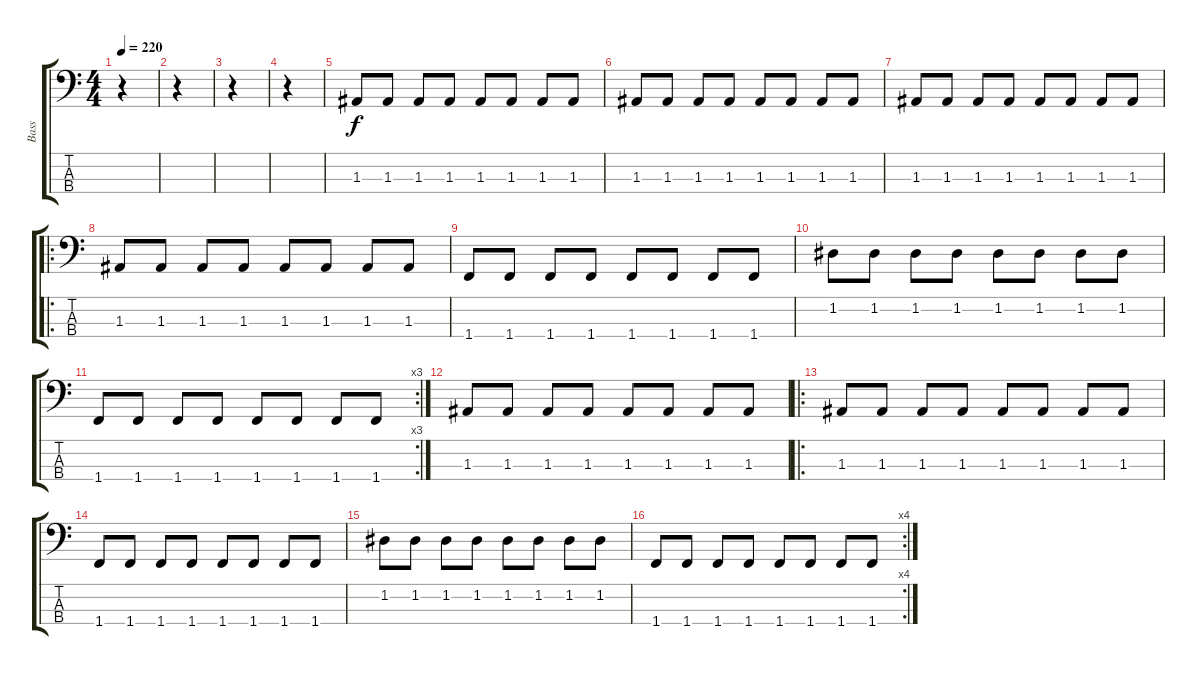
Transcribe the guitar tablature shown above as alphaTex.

\track ("Bass" "Bass") {instrument electricbasspick}
\staff {score tabs}
\tuning (G2 D2 A1 E1) {hide}
\ts (4 4)
\tempo 220
\clef f4
\ks c
r.4{dy f instrument electricbasspick} |
r.4 |
r.4 |
r.4 |
1.3.8 1.3.8 1.3.8 1.3.8 1.3.8 1.3.8 1.3.8 1.3.8 |
1.3.8 1.3.8 1.3.8 1.3.8 1.3.8 1.3.8 1.3.8 1.3.8 |
1.3.8 1.3.8 1.3.8 1.3.8 1.3.8 1.3.8 1.3.8 1.3.8 |
\ro
1.3.8 1.3.8 1.3.8 1.3.8 1.3.8 1.3.8 1.3.8 1.3.8 |
1.4.8 1.4.8 1.4.8 1.4.8 1.4.8 1.4.8 1.4.8 1.4.8 |
1.2.8 1.2.8 1.2.8 1.2.8 1.2.8 1.2.8 1.2.8 1.2.8 |
\rc 3
1.4.8 1.4.8 1.4.8 1.4.8 1.4.8 1.4.8 1.4.8 1.4.8 |
1.3.8 1.3.8 1.3.8 1.3.8 1.3.8 1.3.8 1.3.8 1.3.8 |
\ro
1.3.8 1.3.8 1.3.8 1.3.8 1.3.8 1.3.8 1.3.8 1.3.8 |
1.4.8 1.4.8 1.4.8 1.4.8 1.4.8 1.4.8 1.4.8 1.4.8 |
1.2.8 1.2.8 1.2.8 1.2.8 1.2.8 1.2.8 1.2.8 1.2.8 |
\rc 4
1.4.8 1.4.8 1.4.8 1.4.8 1.4.8 1.4.8 1.4.8 1.4.8
